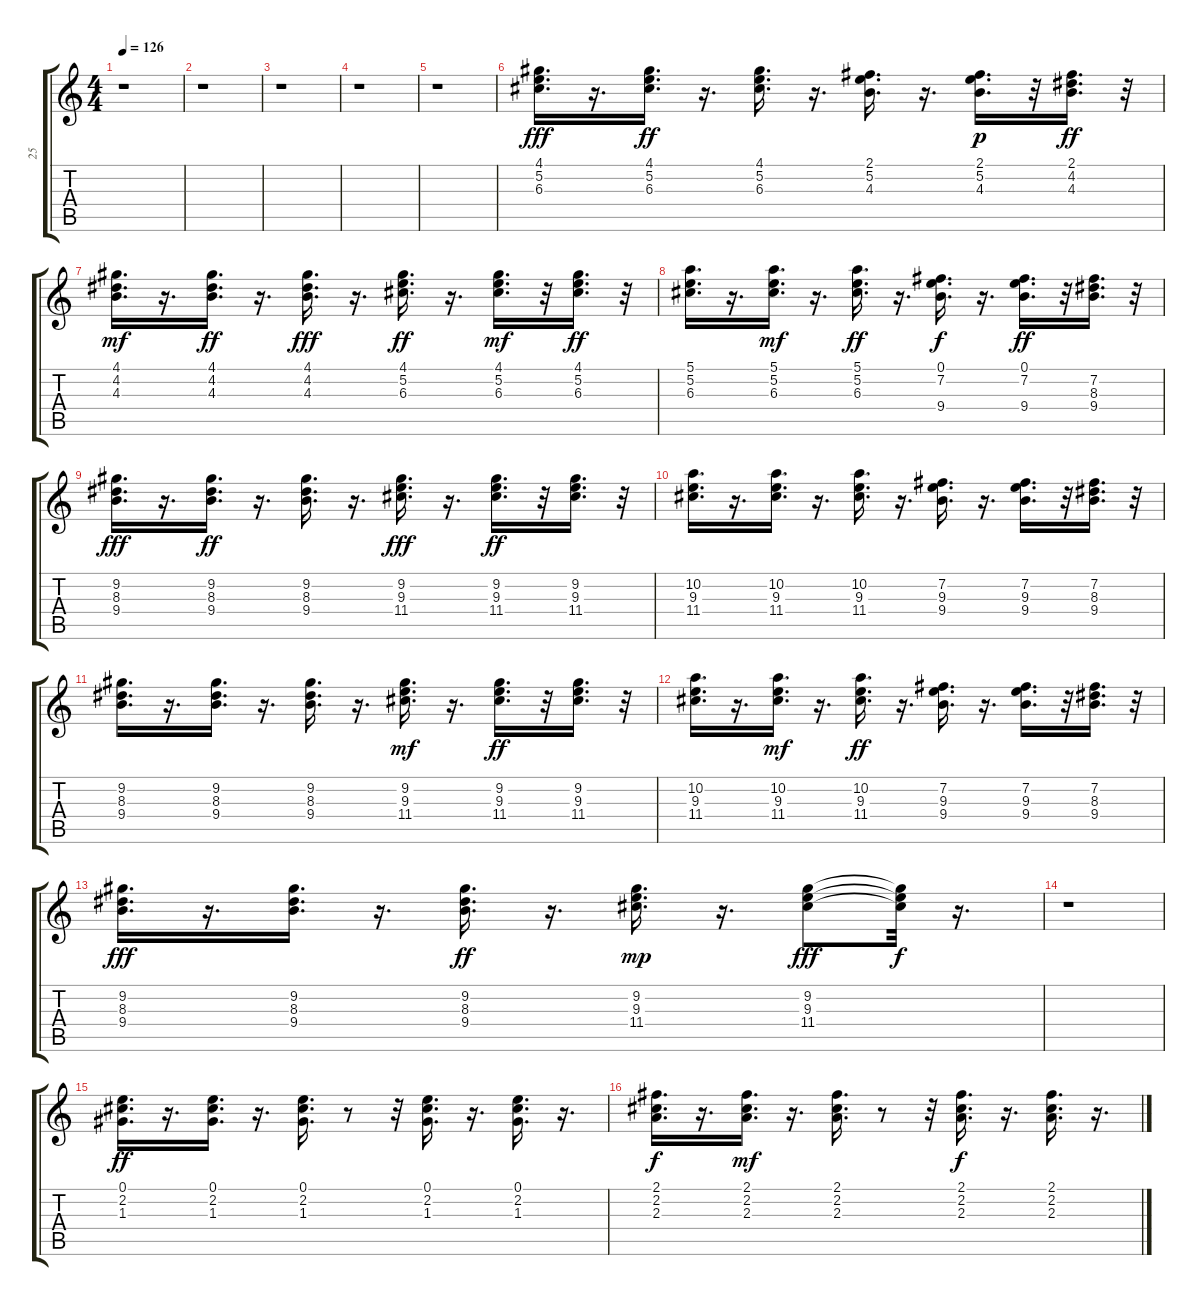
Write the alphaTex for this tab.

\track ("25" "25") {instrument acousticguitarnylon}
\staff {score tabs}
\tuning (E4 B3 G3 D3 A2 E2) {hide}
\ts (4 4)
\tempo 126
\clef g2
\ks c
r.1{dy fff} |
r.1 |
r.1 |
r.1 |
r.1 |
(4.1 5.2 6.3).16{d} r.16{d} (4.1 5.2 6.3).16{d dy ff} r.16{d} (4.1 5.2 6.3).16{d} r.16{d} (2.1 5.2 4.3).16{d} r.16{d} (2.1 5.2 4.3).16{d dy p} r.32 (2.1 4.2 4.3).16{d dy ff} r.32 |
(4.1 4.2 4.3).16{d dy mf} r.16{d} (4.1 4.2 4.3).16{d dy ff} r.16{d} (4.1 4.2 4.3).16{d dy fff} r.16{d} (4.1 5.2 6.3).16{d dy ff} r.16{d} (4.1 5.2 6.3).16{d dy mf} r.32 (4.1 5.2 6.3).16{d dy ff} r.32 |
(5.1 5.2 6.3).16{d} r.16{d} (5.1 5.2 6.3).16{d dy mf} r.16{d} (5.1 5.2 6.3).16{d dy ff} r.16{d} (0.1 7.2 9.4).16{d dy f} r.16{d} (0.1 7.2 9.4).16{d dy ff} r.32 (7.2 8.3 9.4).16{d} r.32 |
(9.2 8.3 9.4).16{d dy fff} r.16{d} (9.2 8.3 9.4).16{d dy ff} r.16{d} (9.2 8.3 9.4).16{d} r.16{d} (9.2 9.3 11.4).16{d dy fff} r.16{d} (9.2 9.3 11.4).16{d dy ff} r.32 (9.2 9.3 11.4).16{d} r.32 |
(10.2 9.3 11.4).16{d} r.16{d} (10.2 9.3 11.4).16{d} r.16{d} (10.2 9.3 11.4).16{d} r.16{d} (7.2 9.3 9.4).16{d} r.16{d} (7.2 9.3 9.4).16{d} r.32 (7.2 8.3 9.4).16{d} r.32 |
(9.2 8.3 9.4).16{d} r.16{d} (9.2 8.3 9.4).16{d} r.16{d} (9.2 8.3 9.4).16{d} r.16{d} (9.2 9.3 11.4).16{d dy mf} r.16{d} (9.2 9.3 11.4).16{d dy ff} r.32 (9.2 9.3 11.4).16{d} r.32 |
(10.2 9.3 11.4).16{d} r.16{d} (10.2 9.3 11.4).16{d dy mf} r.16{d} (10.2 9.3 11.4).16{d dy ff} r.16{d} (7.2 9.3 9.4).16{d} r.16{d} (7.2 9.3 9.4).16{d} r.32 (7.2 8.3 9.4).16{d} r.32 |
(9.2 8.3 9.4).16{d dy fff} r.16{d} (9.2 8.3 9.4).16{d} r.16{d} (9.2 8.3 9.4).16{d dy ff} r.16{d} (9.2 9.3 11.4).16{d dy mp} r.16{d} (9.2 9.3 11.4).8{dy fff} (9.2{t} 9.3{t} 11.4{t}).32{dy f} r.16{d} |
r.1 |
(0.1 2.2 1.3).16{d dy ff} r.16{d} (0.1 2.2 1.3).16{d} r.16{d} (0.1 2.2 1.3).16{d} r.8 r.32 (0.1 2.2 1.3).16{d} r.16{d} (0.1 2.2 1.3).16{d} r.16{d} |
(2.1 2.2 2.3).16{d dy f} r.16{d} (2.1 2.2 2.3).16{d dy mf} r.16{d} (2.1 2.2 2.3).16{d} r.8 r.32 (2.1 2.2 2.3).16{d dy f} r.16{d} (2.1 2.2 2.3).16{d} r.16{d}
